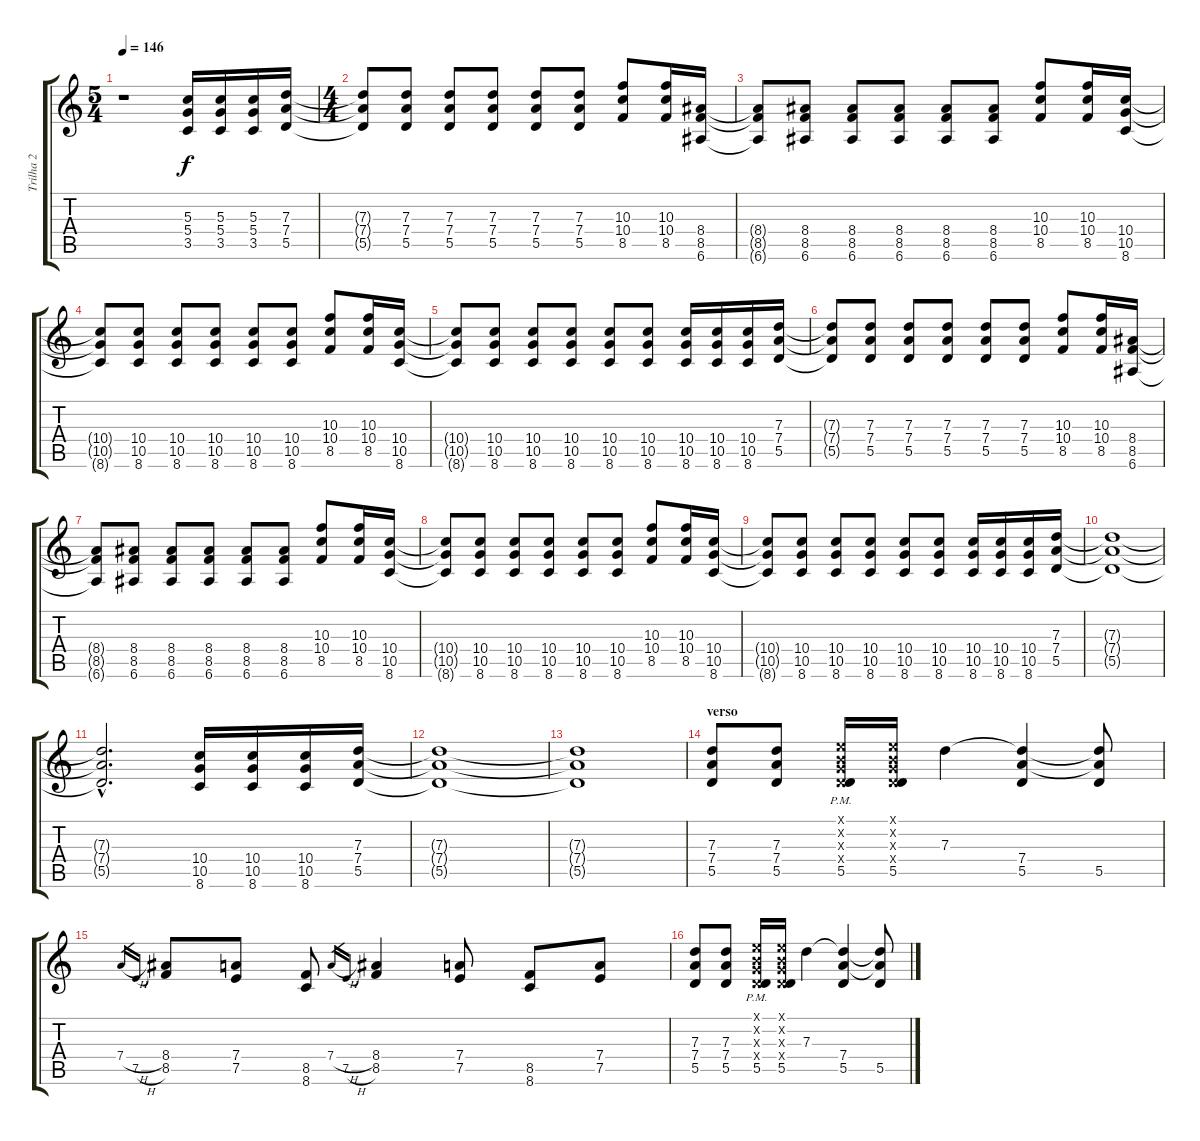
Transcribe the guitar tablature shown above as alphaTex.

\track ("Trilha 2" "Trilha 2") {instrument distortionguitar}
\staff {score tabs}
\tuning (E4 B3 G3 D3 A2 E2) {hide}
\ts (5 4)
\tempo 146
\clef g2
\ks c
r.1{dy f instrument distortionguitar} (5.3 5.4 3.5).16 (5.3 5.4 3.5).16 (5.3 5.4 3.5).16 (7.3 7.4 5.5).16 |
\ts (4 4)
(7.3{t} 7.4{t} 5.5{t}).8 (7.3 7.4 5.5).8 (7.3 7.4 5.5).8 (7.3 7.4 5.5).8 (7.3 7.4 5.5).8 (7.3 7.4 5.5).8 (10.3 10.4 8.5).8 (10.3 10.4 8.5).16 (8.4 8.5 6.6).16 |
(8.4{t} 8.5{t} 6.6{t}).8 (8.4 8.5 6.6).8 (8.4 8.5 6.6).8 (8.4 8.5 6.6).8 (8.4 8.5 6.6).8 (8.4 8.5 6.6).8 (10.3 10.4 8.5).8 (10.3 10.4 8.5).16 (10.4 10.5 8.6).16 |
(10.4{t} 10.5{t} 8.6{t}).8 (10.4 10.5 8.6).8 (10.4 10.5 8.6).8 (10.4 10.5 8.6).8 (10.4 10.5 8.6).8 (10.4 10.5 8.6).8 (10.3 10.4 8.5).8 (10.3 10.4 8.5).16 (10.4 10.5 8.6).16 |
(10.4{t} 10.5{t} 8.6{t}).8 (10.4 10.5 8.6).8 (10.4 10.5 8.6).8 (10.4 10.5 8.6).8 (10.4 10.5 8.6).8 (10.4 10.5 8.6).8 (10.4 10.5 8.6).16 (10.4 10.5 8.6).16 (10.4 10.5 8.6).16 (7.3 7.4 5.5).16 |
(7.3{t} 7.4{t} 5.5{t}).8 (7.3 7.4 5.5).8 (7.3 7.4 5.5).8 (7.3 7.4 5.5).8 (7.3 7.4 5.5).8 (7.3 7.4 5.5).8 (10.3 10.4 8.5).8 (10.3 10.4 8.5).16 (8.4 8.5 6.6).16 |
(8.4{t} 8.5{t} 6.6{t}).8 (8.4 8.5 6.6).8 (8.4 8.5 6.6).8 (8.4 8.5 6.6).8 (8.4 8.5 6.6).8 (8.4 8.5 6.6).8 (10.3 10.4 8.5).8 (10.3 10.4 8.5).16 (10.4 10.5 8.6).16 |
(10.4{t} 10.5{t} 8.6{t}).8 (10.4 10.5 8.6).8 (10.4 10.5 8.6).8 (10.4 10.5 8.6).8 (10.4 10.5 8.6).8 (10.4 10.5 8.6).8 (10.3 10.4 8.5).8 (10.3 10.4 8.5).16 (10.4 10.5 8.6).16 |
(10.4{t} 10.5{t} 8.6{t}).8 (10.4 10.5 8.6).8 (10.4 10.5 8.6).8 (10.4 10.5 8.6).8 (10.4 10.5 8.6).8 (10.4 10.5 8.6).8 (10.4 10.5 8.6).16 (10.4 10.5 8.6).16 (10.4 10.5 8.6).16 (7.3 7.4 5.5).16 |
\section ("" "")
(7.3{t} 7.4{t} 5.5{t}).1 |
(7.3{hac t} 7.4{hac t} 5.5{hac t}).2{d} (10.4 10.5 8.6).16 (10.4 10.5 8.6).16 (10.4 10.5 8.6).16 (7.3 7.4 5.5).16 |
(7.3{t} 7.4{t} 5.5{t}).1 |
(7.3{t} 7.4{t} 5.5{t}).1 |
\section ("" "verso")
(7.3 7.4 5.5).8 (7.3 7.4 5.5).8 (0.1{x} 0.2{x} 0.3{x} 0.4{x} 5.5{pm}).16 (0.1{x} 0.2{x} 0.3{x} 0.4{x} 5.5).16 7.3.4 (7.3{t} 7.4 5.5).4 (7.3{t} 7.4{t} 5.5).8 |
7.4{h}.16{gr} 7.5{h}.16{gr} (8.4 8.5).8 (7.4 7.5).8 (8.5 8.6).8 7.4{h}.16{gr} 7.5{h}.16{gr} (8.4 8.5).4 (7.4 7.5).8 (8.5 8.6).8 (7.4 7.5).8 |
(7.3 7.4 5.5).8 (7.3 7.4 5.5).8 (0.1{x} 0.2{x} 0.3{x} 0.4{x} 5.5{pm}).16 (0.1{x} 0.2{x} 0.3{x} 0.4{x} 5.5).16 7.3.4 (7.3{t} 7.4 5.5).4 (7.3{t} 7.4{t} 5.5).8
